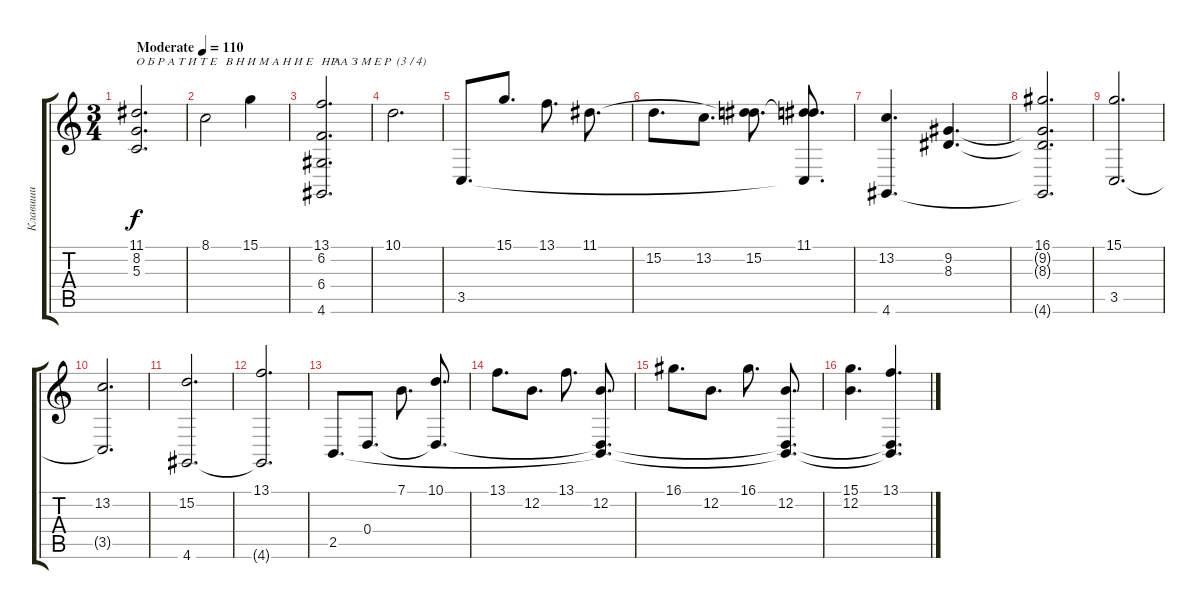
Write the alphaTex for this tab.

\track ("Клавиши" "Клавиши") {instrument acousticgrandpiano}
\staff {score tabs}
\tuning (E4 B3 G3 D3 A2 E2) {hide}
\ts (3 4)
\tempo (110 "Moderate")
\clef g2
\ks c
(11.1 8.2 5.3).2{d txt "О Б Р А Т И Т Е   В Н И М А Н И Е   Н А" dy f instrument acousticgrandpiano} |
8.1.2 15.1.4 |
(13.1 6.2 6.4 4.6).2{d txt "   Р А З М Е Р  (3 / 4)"} |
10.1.2{d} |
3.5.8{d} 15.1.8{d} 13.1.8{d} 11.1.8{d} |
15.2.8{d} 13.2.8{d} (11.1{t} 15.2).8{d} (11.1 15.2{t} 3.5{t}).8{d} |
(13.2 4.6).4{d} (9.2 8.3).4{d} |
(16.1 9.2{t} 8.3{t} 4.6{t}).2{d} |
(15.1 3.5).2{d} |
(13.2 3.5{t}).2{d} |
(15.2 4.6).2{d} |
(13.1 4.6{t}).2{d} |
2.5.8{d} 0.4.8{d} 7.1.8{d} (10.1 0.4{t}).8{d} |
13.1.8{d} 12.2.8{d} 13.1.8{d} (12.2 0.4{t} 2.5{t}).8{d} |
16.1.8{d} 12.2.8{d} 16.1.8{d} (12.2 0.4{t} 2.5{t}).8{d} |
(15.1 12.2).4{d} (13.1 0.4{t} 2.5{t}).4{d}
